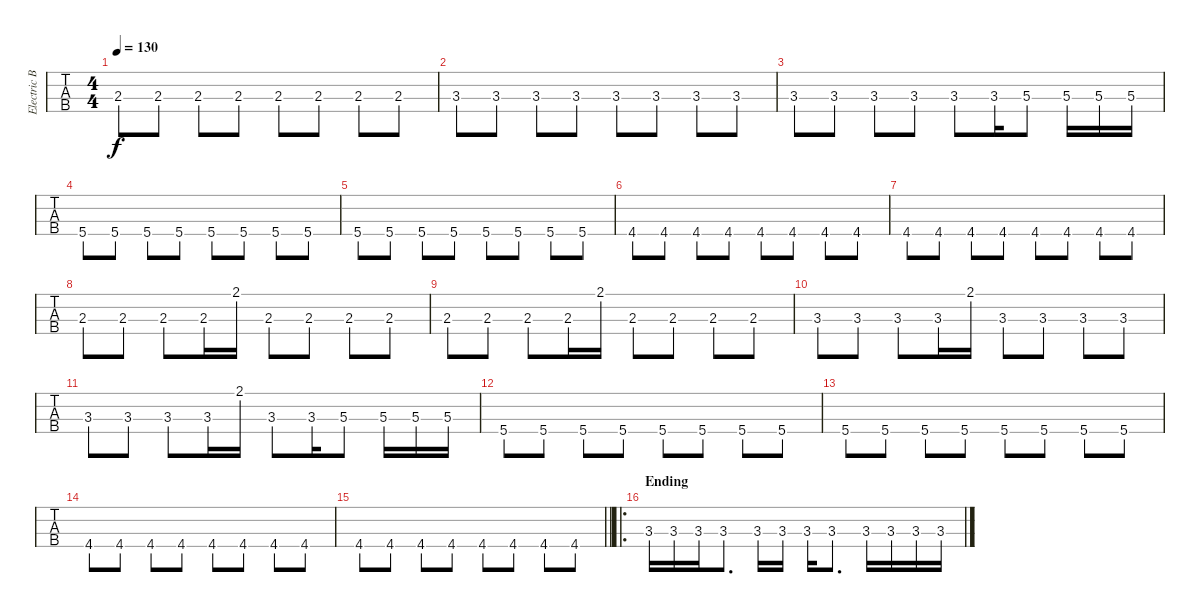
\track ("Electric Bass" "Electric B") {instrument electricbassfinger}
\staff {tabs}
\tuning (G2 D2 A1 D1) {hide}
\ts (4 4)
\tempo 130
\clef f4
\ks c
2.3.8{dy f} 2.3.8 2.3.8 2.3.8 2.3.8 2.3.8 2.3.8 2.3.8 |
3.3.8 3.3.8 3.3.8 3.3.8 3.3.8 3.3.8 3.3.8 3.3.8 |
3.3.8 3.3.8 3.3.8 3.3.8 3.3.8 3.3.16 5.3.8 5.3.16 5.3.16 5.3.16 |
5.4.8 5.4.8 5.4.8 5.4.8 5.4.8 5.4.8 5.4.8 5.4.8 |
5.4.8 5.4.8 5.4.8 5.4.8 5.4.8 5.4.8 5.4.8 5.4.8 |
4.4.8 4.4.8 4.4.8 4.4.8 4.4.8 4.4.8 4.4.8 4.4.8 |
4.4.8 4.4.8 4.4.8 4.4.8 4.4.8 4.4.8 4.4.8 4.4.8 |
2.3.8 2.3.8 2.3.8 2.3.16 2.1.16 2.3.8 2.3.8 2.3.8 2.3.8 |
2.3.8 2.3.8 2.3.8 2.3.16 2.1.16 2.3.8 2.3.8 2.3.8 2.3.8 |
3.3.8 3.3.8 3.3.8 3.3.16 2.1.16 3.3.8 3.3.8 3.3.8 3.3.8 |
3.3.8 3.3.8 3.3.8 3.3.16 2.1.16 3.3.8 3.3.16 5.3.8 5.3.16 5.3.16 5.3.16 |
5.4.8 5.4.8 5.4.8 5.4.8 5.4.8 5.4.8 5.4.8 5.4.8 |
5.4.8 5.4.8 5.4.8 5.4.8 5.4.8 5.4.8 5.4.8 5.4.8 |
4.4.8 4.4.8 4.4.8 4.4.8 4.4.8 4.4.8 4.4.8 4.4.8 |
\barLineRight lightlight
4.4.8 4.4.8 4.4.8 4.4.8 4.4.8 4.4.8 4.4.8 4.4.8 |
\ro
\section ("" "Ending")
3.3.16 3.3.16 3.3.16 3.3.8{d} 3.3.16 3.3.16 3.3.16 3.3.8{d} 3.3.16 3.3.16 3.3.16 3.3.16
